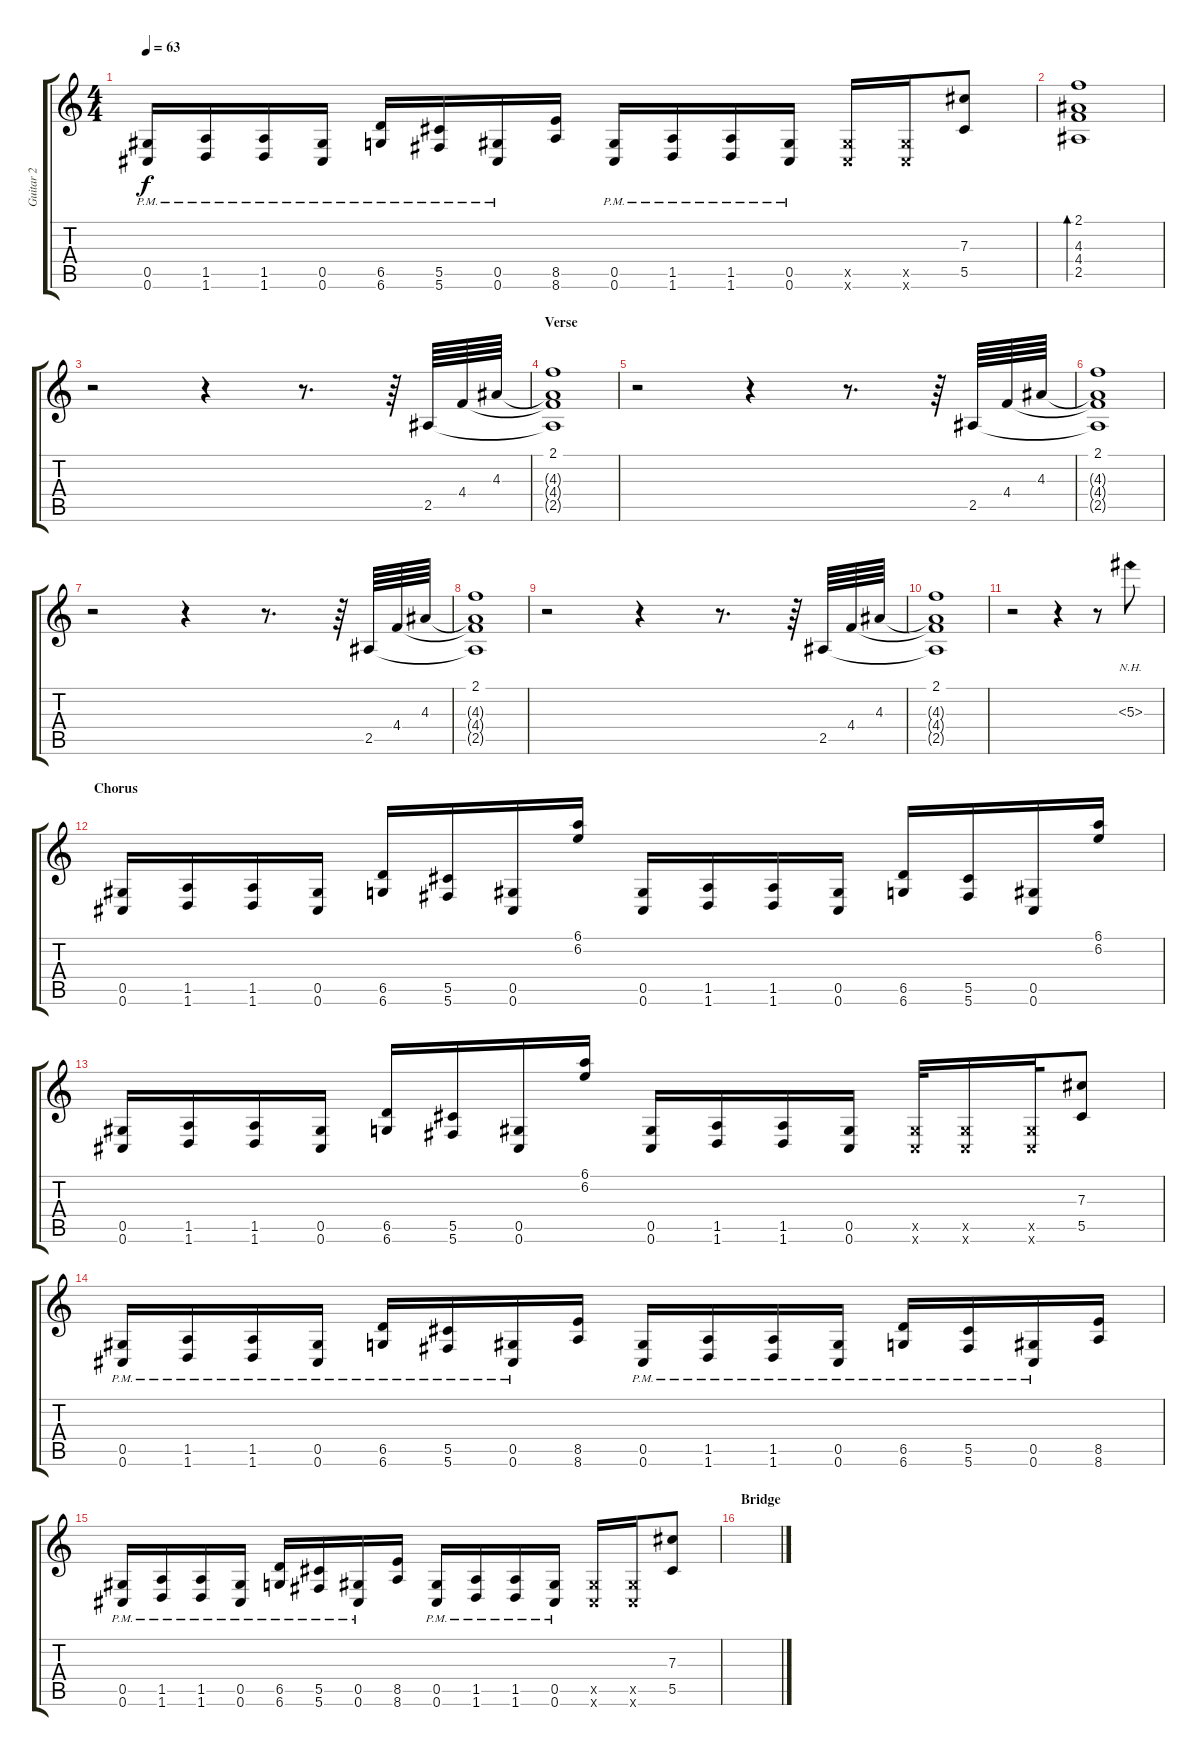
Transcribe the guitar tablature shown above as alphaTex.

\track ("Guitar 2" "Guitar 2") {instrument distortionguitar}
\staff {score tabs}
\tuning (Eb4 Bb3 Gb3 Db3 Ab2 Db2) {hide}
\ts (4 4)
\tempo 63
\clef g2
\ks c
(0.5{pm} 0.6{pm}).16{dy f} (1.5{pm} 1.6{pm}).16 (1.5{pm} 1.6{pm}).16 (0.5{pm} 0.6{pm}).16 (6.5{pm} 6.6{pm}).16 (5.5{pm} 5.6{pm}).16 (0.5{pm} 0.6{pm}).16 (8.5 8.6).16 (0.5{pm} 0.6{pm}).16 (1.5{pm} 1.6{pm}).16 (1.5{pm} 1.6{pm}).16 (0.5{pm} 0.6{pm}).16 (0.5{x} 0.6{x}).16 (0.5{x} 0.6{x}).16 (7.3 5.5).8 |
(2.1 4.3 4.4 2.5).1{bd 60 instrument electricguitarclean} |
r.2 r.4 r.8{d} r.64 2.5.64 4.4.64 4.3.64 |
\section ("" "Verse")
(2.1 4.3{t} 4.4{t} 2.5{t}).1 |
r.2 r.4 r.8{d} r.64 2.5.64 4.4.64 4.3.64 |
(2.1 4.3{t} 4.4{t} 2.5{t}).1 |
r.2 r.4 r.8{d} r.64 2.5.64 4.4.64 4.3.64 |
(2.1 4.3{t} 4.4{t} 2.5{t}).1 |
r.2 r.4 r.8{d} r.64 2.5.64 4.4.64 4.3.64 |
(2.1 4.3{t} 4.4{t} 2.5{t}).1 |
r.2{instrument distortionguitar} r.4 r.8 5.3{nh}.8 |
\section ("" "Chorus")
(0.5 0.6).16 (1.5 1.6).16 (1.5 1.6).16 (0.5 0.6).16 (6.5 6.6).16 (5.5 5.6).16 (0.5 0.6).16 (6.1 6.2).16 (0.5 0.6).16 (1.5 1.6).16 (1.5 1.6).16 (0.5 0.6).16 (6.5 6.6).16 (5.5 5.6).16 (0.5 0.6).16 (6.1 6.2).16 |
(0.5 0.6).16 (1.5 1.6).16 (1.5 1.6).16 (0.5 0.6).16 (6.5 6.6).16 (5.5 5.6).16 (0.5 0.6).16 (6.1 6.2).16 (0.5 0.6).16 (1.5 1.6).16 (1.5 1.6).16 (0.5 0.6).16 (0.5{x} 0.6{x}).32 (0.5{x} 0.6{x}).16 (0.5{x} 0.6{x}).32 (7.3 5.5).8 |
(0.5{pm} 0.6{pm}).16 (1.5{pm} 1.6{pm}).16 (1.5{pm} 1.6{pm}).16 (0.5{pm} 0.6{pm}).16 (6.5{pm} 6.6{pm}).16 (5.5{pm} 5.6{pm}).16 (0.5{pm} 0.6{pm}).16 (8.5 8.6).16 (0.5{pm} 0.6{pm}).16 (1.5{pm} 1.6{pm}).16 (1.5{pm} 1.6{pm}).16 (0.5{pm} 0.6{pm}).16 (6.5{pm} 6.6{pm}).16 (5.5{pm} 5.6{pm}).16 (0.5{pm} 0.6{pm}).16 (8.5 8.6).16 |
(0.5{pm} 0.6{pm}).16 (1.5{pm} 1.6{pm}).16 (1.5{pm} 1.6{pm}).16 (0.5{pm} 0.6{pm}).16 (6.5{pm} 6.6{pm}).16 (5.5{pm} 5.6{pm}).16 (0.5{pm} 0.6{pm}).16 (8.5 8.6).16 (0.5{pm} 0.6{pm}).16 (1.5{pm} 1.6{pm}).16 (1.5{pm} 1.6{pm}).16 (0.5{pm} 0.6{pm}).16 (0.5{x} 0.6{x}).16 (0.5{x} 0.6{x}).16 (7.3 5.5).8 |
\section ("" "Bridge")
